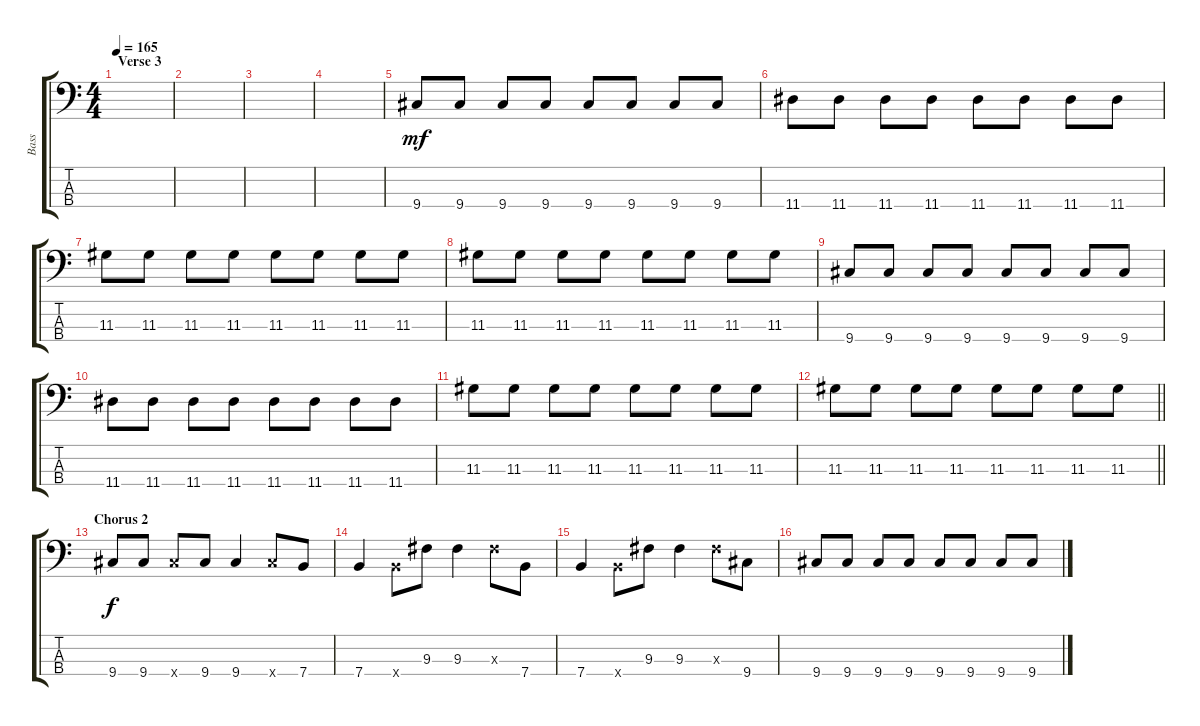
\track ("Bass" "Bass") {instrument electricbassfinger}
\staff {score tabs}
\tuning (G2 D2 A1 E1) {hide}
\ts (4 4)
\section ("" "Verse 3")
\tempo 165
\clef f4
\ks c
|
|
|
|
9.4.8{dy mf} 9.4.8 9.4.8 9.4.8 9.4.8 9.4.8 9.4.8 9.4.8 |
11.4.8 11.4.8 11.4.8 11.4.8 11.4.8 11.4.8 11.4.8 11.4.8 |
11.3.8 11.3.8 11.3.8 11.3.8 11.3.8 11.3.8 11.3.8 11.3.8 |
11.3.8 11.3.8 11.3.8 11.3.8 11.3.8 11.3.8 11.3.8 11.3.8 |
9.4.8 9.4.8 9.4.8 9.4.8 9.4.8 9.4.8 9.4.8 9.4.8 |
11.4.8 11.4.8 11.4.8 11.4.8 11.4.8 11.4.8 11.4.8 11.4.8 |
11.3.8 11.3.8 11.3.8 11.3.8 11.3.8 11.3.8 11.3.8 11.3.8 |
\barLineRight lightlight
11.3.8 11.3.8 11.3.8 11.3.8 11.3.8 11.3.8 11.3.8 11.3.8 |
\section ("" "Chorus 2")
9.4.8{dy f} 9.4.8 9.4{x}.8 9.4.8 9.4.4 9.4{x}.8 7.4.8 |
7.4.4 7.4{x}.8 9.3.8 9.3.4 9.3{x}.8 7.4.8 |
7.4.4 7.4{x}.8 9.3.8 9.3.4 9.3{x}.8 9.4.8 |
9.4.8 9.4.8 9.4.8 9.4.8 9.4.8 9.4.8 9.4.8 9.4.8
